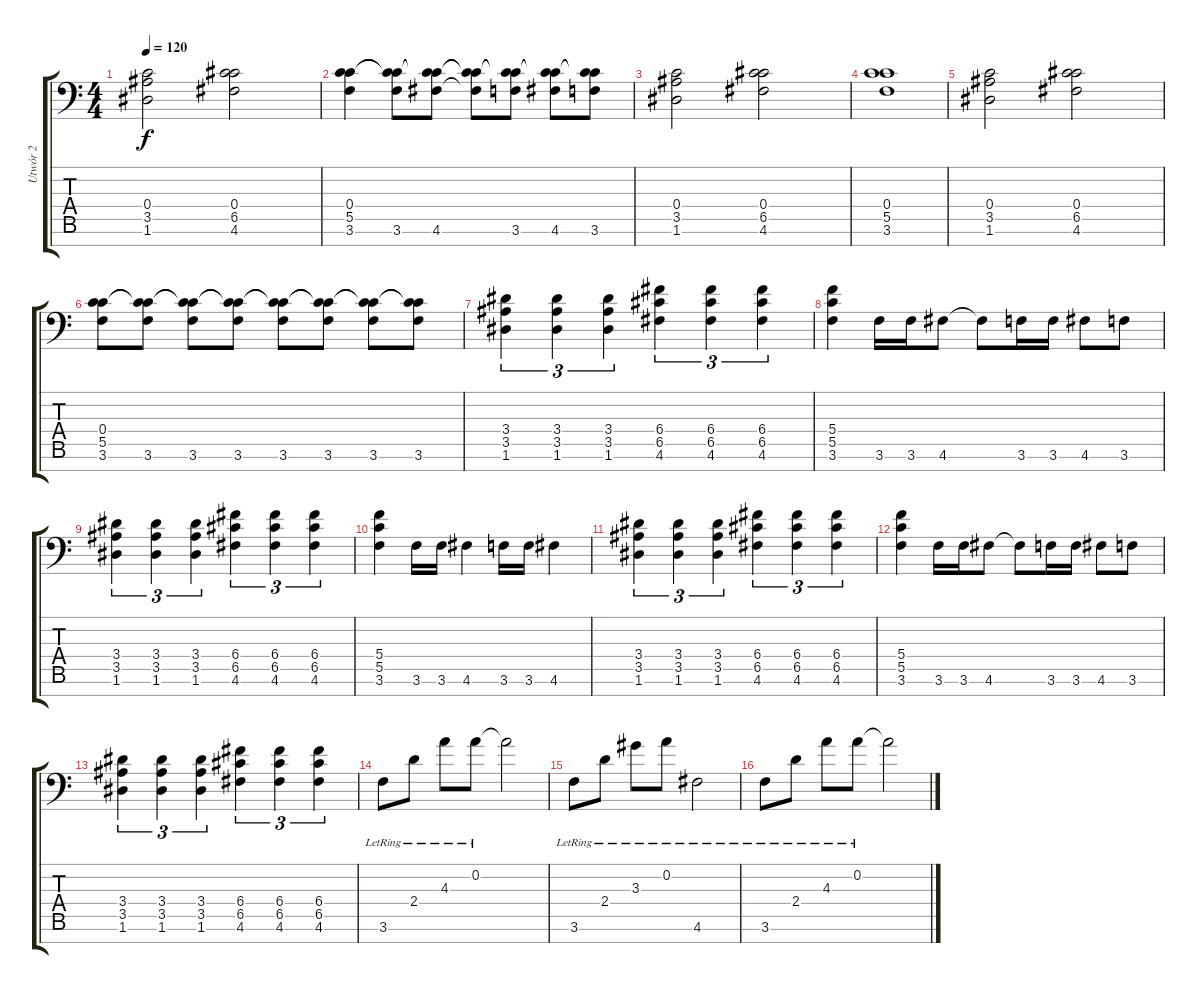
\track ("Utwór 2" "Utwór 2") {mute instrument distortionguitar}
\staff {score tabs}
\tuning (D4 A3 F3 C3 G2 D2 A1) {hide}
\ts (4 4)
\tempo 120
\clef f4
\ks c
(0.4 3.5 1.6).2{dy f} (0.4 6.5 4.6).2 |
(0.4 5.5 3.6).4 (0.4{t} 5.5{t} 3.6).8 (0.4{t} 5.5{t} 4.6).8 (0.4{t} 5.5{t} 4.6{t}).8 (0.4{t} 5.5{t} 3.6).8 (0.4{t} 5.5{t} 4.6).8 (0.4{t} 5.5{t} 3.6).8 |
(0.4 3.5 1.6).2 (0.4 6.5 4.6).2 |
(0.4 5.5 3.6).1 |
(0.4 3.5 1.6).2 (0.4 6.5 4.6).2 |
(0.4 5.5 3.6).8 (0.4{t} 5.5{t} 3.6).8 (0.4{t} 5.5{t} 3.6).8 (0.4{t} 5.5{t} 3.6).8 (0.4{t} 5.5{t} 3.6).8 (0.4{t} 5.5{t} 3.6).8 (0.4{t} 5.5{t} 3.6).8 (0.4{t} 5.5{t} 3.6).8 |
(3.4 3.5 1.6).4{tu (3 2)} (3.4 3.5 1.6).4{tu (3 2)} (3.4 3.5 1.6).4{tu (3 2)} (6.4 6.5 4.6).4{tu (3 2)} (6.4 6.5 4.6).4{tu (3 2)} (6.4 6.5 4.6).4{tu (3 2)} |
(5.4 5.5 3.6).4 3.6.16 3.6.16 4.6.8 4.6{t}.8 3.6.16 3.6.16 4.6.8 3.6.8 |
(3.4 3.5 1.6).4{tu (3 2)} (3.4 3.5 1.6).4{tu (3 2)} (3.4 3.5 1.6).4{tu (3 2)} (6.4 6.5 4.6).4{tu (3 2)} (6.4 6.5 4.6).4{tu (3 2)} (6.4 6.5 4.6).4{tu (3 2)} |
(5.4 5.5 3.6).4 3.6.16 3.6.16 4.6.4 3.6.16 3.6.16 4.6.4 |
(3.4 3.5 1.6).4{tu (3 2)} (3.4 3.5 1.6).4{tu (3 2)} (3.4 3.5 1.6).4{tu (3 2)} (6.4 6.5 4.6).4{tu (3 2)} (6.4 6.5 4.6).4{tu (3 2)} (6.4 6.5 4.6).4{tu (3 2)} |
(5.4 5.5 3.6).4 3.6.16 3.6.16 4.6.8 4.6{t}.8 3.6.16 3.6.16 4.6.8 3.6.8 |
(3.4 3.5 1.6).4{tu (3 2)} (3.4 3.5 1.6).4{tu (3 2)} (3.4 3.5 1.6).4{tu (3 2)} (6.4 6.5 4.6).4{tu (3 2)} (6.4 6.5 4.6).4{tu (3 2)} (6.4 6.5 4.6).4{tu (3 2)} |
3.6{lr}.8 2.4{lr}.8 4.3{lr}.8 0.2{lr}.8 0.2{t}.2 |
3.6{lr}.8 2.4{lr}.8 3.3{lr}.8 0.2{lr}.8 4.6{lr}.2 |
3.6{lr}.8 2.4{lr}.8 4.3{lr}.8 0.2{lr}.8 0.2{t}.2
